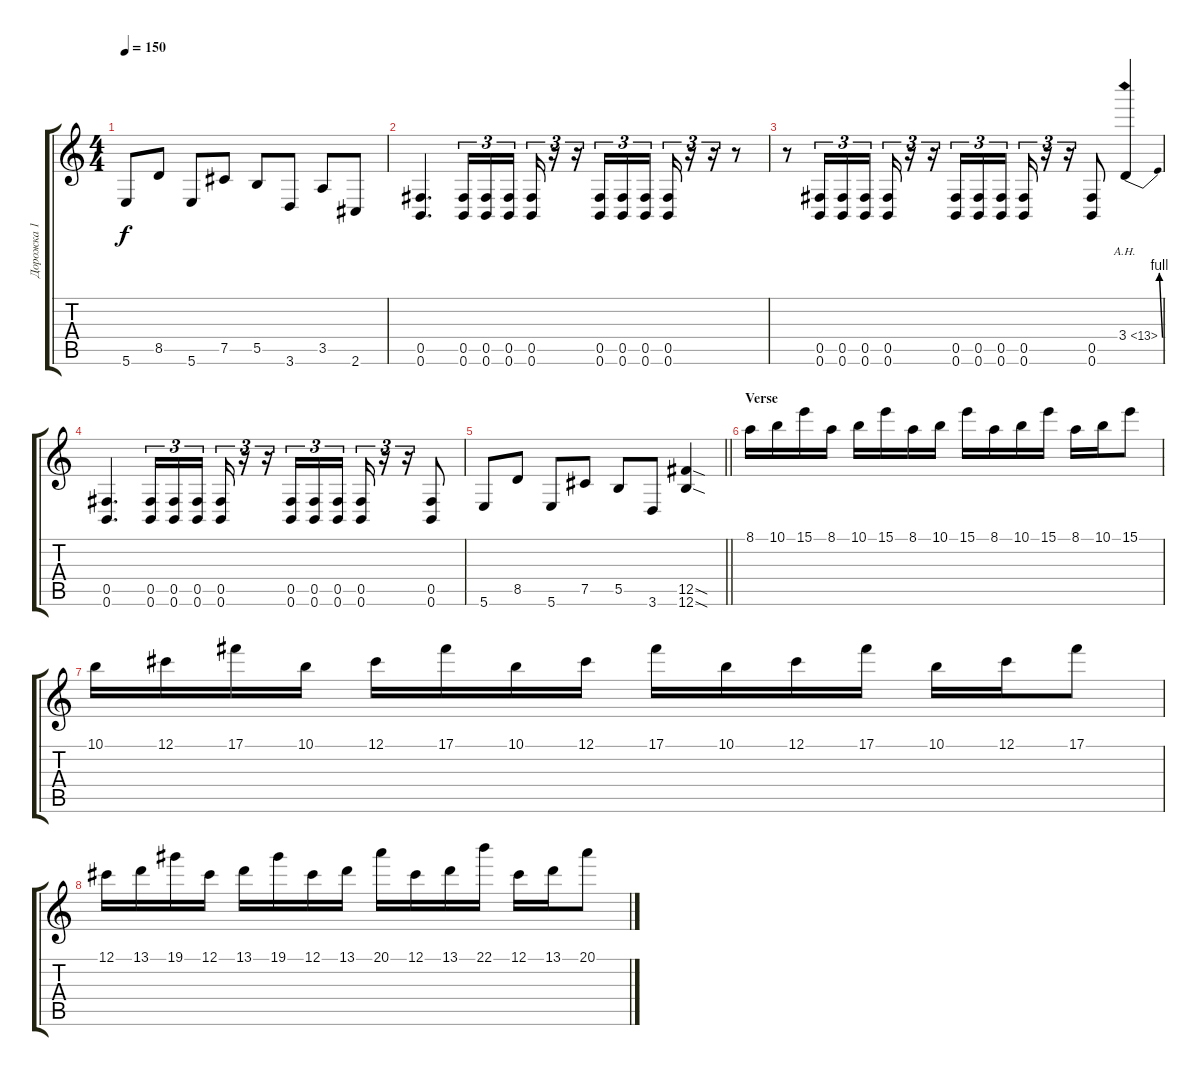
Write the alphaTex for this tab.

\track ("Дорожка 1" "Дорожка 1") {instrument distortionguitar}
\staff {score tabs}
\tuning (Db4 Ab3 E3 B2 Gb2 B1) {hide}
\ts (4 4)
\tempo 150
\clef g2
\ks c
5.6.8{dy f} 8.5.8 5.6.8 7.5.8 5.5.8 3.6.8 3.5.8 2.6.8 |
(0.5 0.6).4{d} (0.5 0.6).16{tu (3 2)} (0.5 0.6).16{tu (3 2)} (0.5 0.6).16{tu (3 2)} (0.5 0.6).16{tu (3 2)} r.16{tu (3 2)} r.16{tu (3 2)} (0.5 0.6).16{tu (3 2)} (0.5 0.6).16{tu (3 2)} (0.5 0.6).16{tu (3 2)} (0.5 0.6).16{tu (3 2)} r.16{tu (3 2)} r.16{tu (3 2)} r.8 |
r.8 (0.5 0.6).16{tu (3 2)} (0.5 0.6).16{tu (3 2)} (0.5 0.6).16{tu (3 2)} (0.5 0.6).16{tu (3 2)} r.16{tu (3 2)} r.16{tu (3 2)} (0.5 0.6).16{tu (3 2)} (0.5 0.6).16{tu (3 2)} (0.5 0.6).16{tu (3 2)} (0.5 0.6).16{tu (3 2)} r.16{tu (3 2)} r.16{tu (3 2)} (0.5 0.6).8 3.4{be (bend 0 0 60 4) ah 10}.4 |
(0.5 0.6).4{d} (0.5 0.6).16{tu (3 2)} (0.5 0.6).16{tu (3 2)} (0.5 0.6).16{tu (3 2)} (0.5 0.6).16{tu (3 2)} r.16{tu (3 2)} r.16{tu (3 2)} (0.5 0.6).16{tu (3 2)} (0.5 0.6).16{tu (3 2)} (0.5 0.6).16{tu (3 2)} (0.5 0.6).16{tu (3 2)} r.16{tu (3 2)} r.16{tu (3 2)} (0.5 0.6).8 |
\barLineRight lightlight
5.6.8 8.5.8 5.6.8 7.5.8 5.5.8 3.6.8 (12.5{sod} 12.6{sod}).4 |
\section ("" "Verse")
8.1.16 10.1.16 15.1.16 8.1.16 10.1.16 15.1.16 8.1.16 10.1.16 15.1.16 8.1.16 10.1.16 15.1.16 8.1.16 10.1.16 15.1.8 |
10.1.16 12.1.16 17.1.16 10.1.16 12.1.16 17.1.16 10.1.16 12.1.16 17.1.16 10.1.16 12.1.16 17.1.16 10.1.16 12.1.16 17.1.8 |
12.1.16 13.1.16 19.1.16 12.1.16 13.1.16 19.1.16 12.1.16 13.1.16 20.1.16 12.1.16 13.1.16 22.1.16 12.1.16 13.1.16 20.1.8
